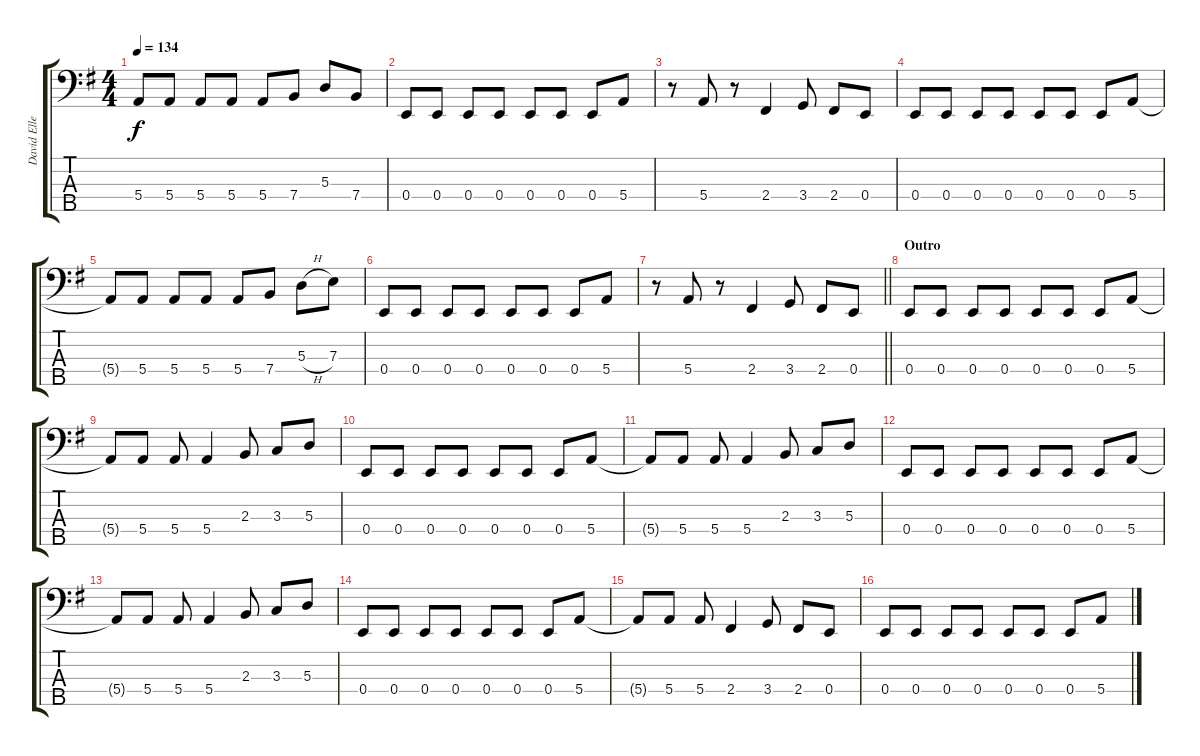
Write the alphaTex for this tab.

\track ("David Ellefson" "David Elle") {instrument electricbasspick}
\staff {score tabs}
\tuning (G2 D2 A1 E1 B0) {hide}
\ts (4 4)
\tempo 134
\clef f4
\ks eminor
5.4{t}.8{dy f} 5.4.8 5.4.8 5.4.8 5.4.8 7.4.8 5.3.8 7.4.8 |
0.4.8 0.4.8 0.4.8 0.4.8 0.4.8 0.4.8 0.4.8 5.4.8 |
r.8 5.4.8 r.8 2.4.4 3.4.8 2.4.8 0.4.8 |
0.4.8 0.4.8 0.4.8 0.4.8 0.4.8 0.4.8 0.4.8 5.4.8 |
5.4{t}.8 5.4.8 5.4.8 5.4.8 5.4.8 7.4.8 5.3{h}.8 7.3.8 |
0.4.8 0.4.8 0.4.8 0.4.8 0.4.8 0.4.8 0.4.8 5.4.8 |
\barLineRight lightlight
r.8 5.4.8 r.8 2.4.4 3.4.8 2.4.8 0.4.8 |
\section ("" "Outro")
0.4.8 0.4.8 0.4.8 0.4.8 0.4.8 0.4.8 0.4.8 5.4.8 |
5.4{t}.8 5.4.8 5.4.8 5.4.4 2.3.8 3.3.8 5.3.8 |
0.4.8 0.4.8 0.4.8 0.4.8 0.4.8 0.4.8 0.4.8 5.4.8 |
5.4{t}.8 5.4.8 5.4.8 5.4.4 2.3.8 3.3.8 5.3.8 |
0.4.8 0.4.8 0.4.8 0.4.8 0.4.8 0.4.8 0.4.8 5.4.8 |
5.4{t}.8 5.4.8 5.4.8 5.4.4 2.3.8 3.3.8 5.3.8 |
0.4.8 0.4.8 0.4.8 0.4.8 0.4.8 0.4.8 0.4.8 5.4.8 |
5.4{t}.8 5.4.8 5.4.8 2.4.4 3.4.8 2.4.8 0.4.8 |
0.4.8 0.4.8 0.4.8 0.4.8 0.4.8 0.4.8 0.4.8 5.4.8
